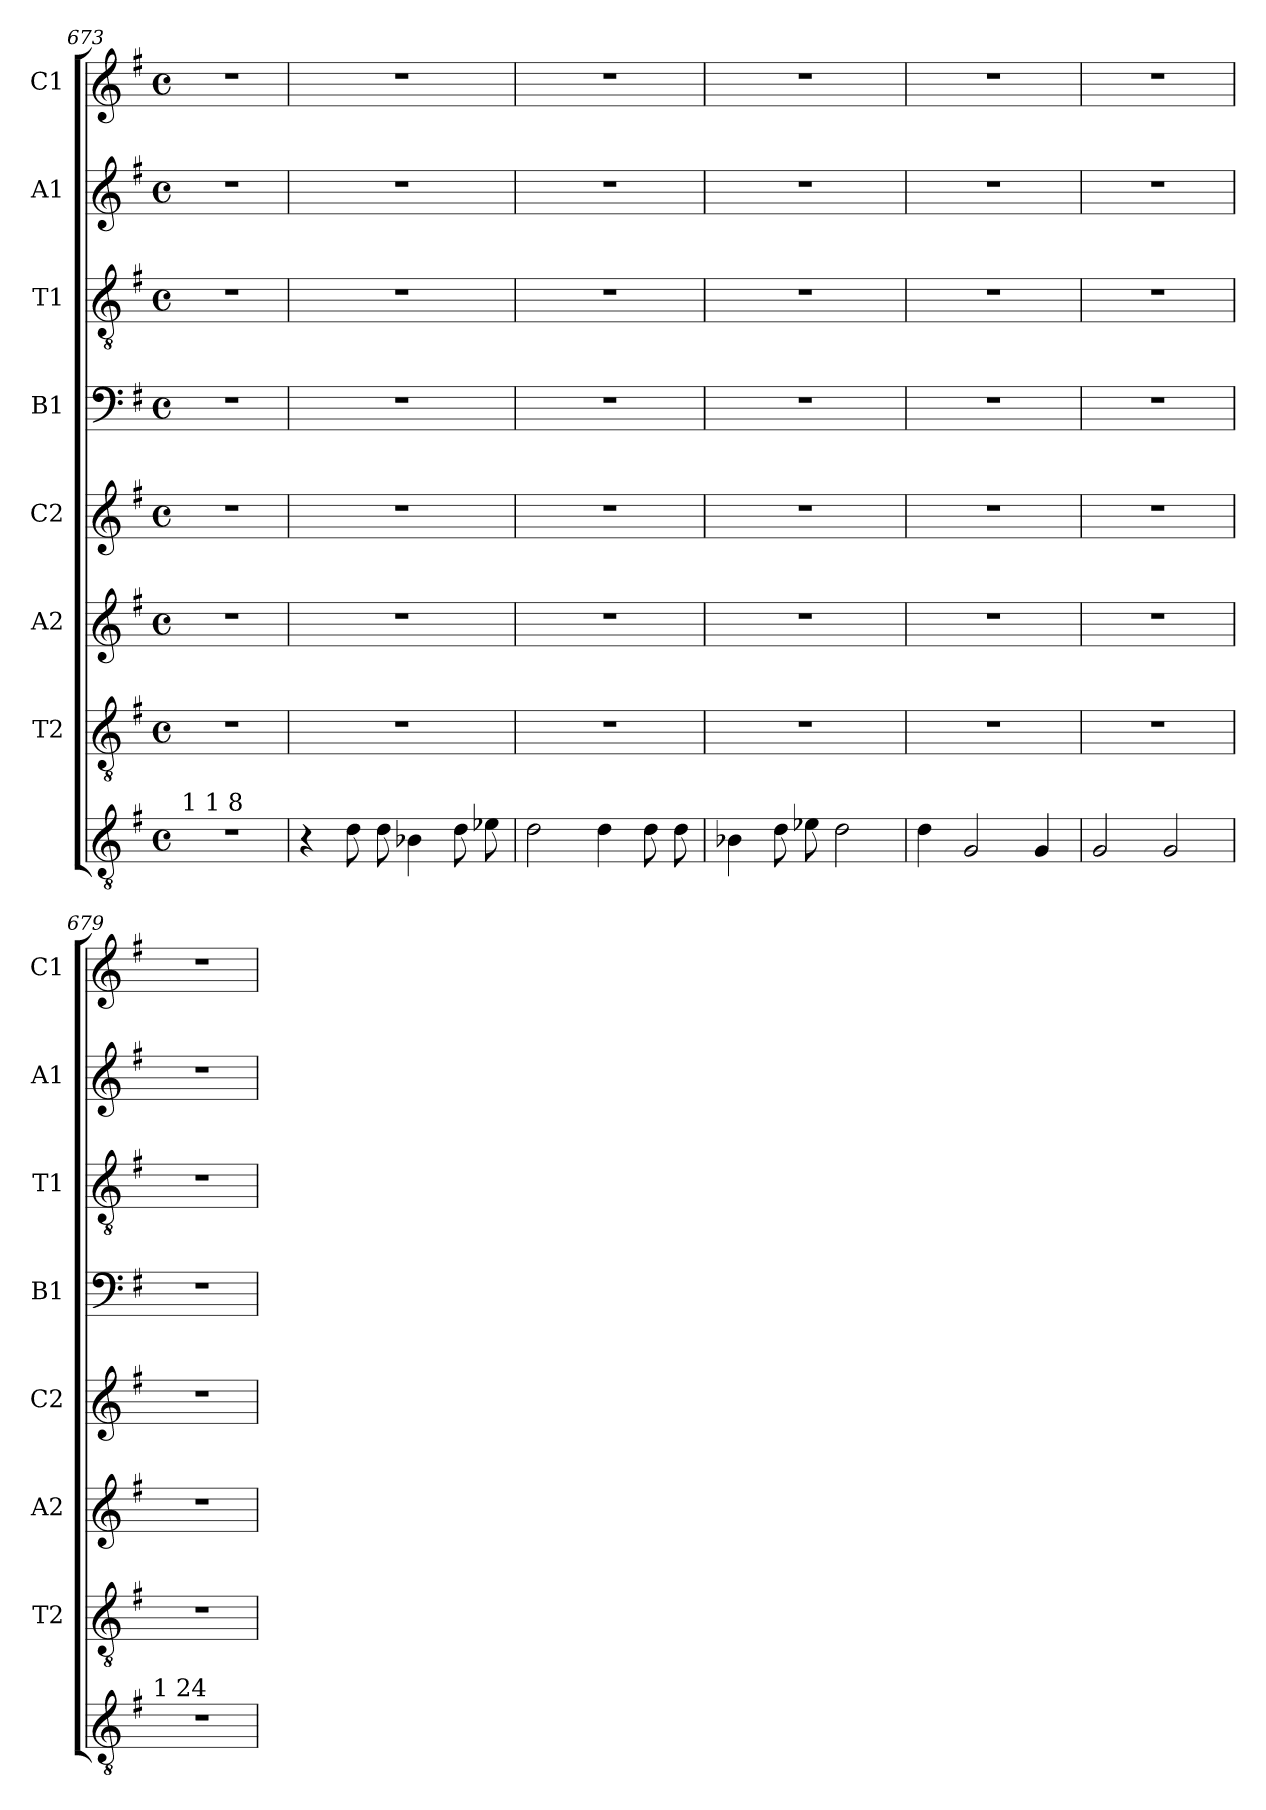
**kern	**kern	**kern	**kern	**kern	**kern	**kern	**kern
*part8	*part7	*part6	*part5	*part4	*part3	*part2	*part1
*staff8	*staff7	*staff6	*staff5	*staff4	*staff3	*staff2	*staff1
*	*I"T2	*I"A2	*I"C2	*I"B1	*I"T1	*I"A1	*I"C1
*	*I'T2	*I'A2	*I'C2	*I'B1	*I'T1	*I'A1	*I'C1
!!LO:LB:g=z
*clefGv2	*clefGv2	*clefG2	*clefG2	*clefF4	*clefGv2	*clefG2	*clefG2
*k[f#]	*k[f#]	*k[f#]	*k[f#]	*k[f#]	*k[f#]	*k[f#]	*k[f#]
*G:	*G:	*G:	*G:	*G:	*G:	*G:	*G:
*M4/4	*M4/4	*M4/4	*M4/4	*M4/4	*M4/4	*M4/4	*M4/4
*met(c)	*met(c)	*met(c)	*met(c)	*met(c)	*met(c)	*met(c)	*met(c)
=673	=673	=673	=673	=673	=673	=673	=673
!LO:TX:a:t=1 1 8	!	!	!	!	!	!	!
1r	1r	1r	1r	1r	1r	1r	1r
=674	=674	=674	=674	=674	=674	=674	=674
4r	1r	1r	1r	1r	1r	1r	1r
8d\	.	.	.	.	.	.	.
8d\	.	.	.	.	.	.	.
4B-X\	.	.	.	.	.	.	.
8d\	.	.	.	.	.	.	.
8e-X\	.	.	.	.	.	.	.
=675	=675	=675	=675	=675	=675	=675	=675
2d\	1r	1r	1r	1r	1r	1r	1r
4d\	.	.	.	.	.	.	.
8d\	.	.	.	.	.	.	.
8d\	.	.	.	.	.	.	.
=676	=676	=676	=676	=676	=676	=676	=676
4B-X\	1r	1r	1r	1r	1r	1r	1r
8d\	.	.	.	.	.	.	.
8e-X\	.	.	.	.	.	.	.
2d\	.	.	.	.	.	.	.
=677	=677	=677	=677	=677	=677	=677	=677
4d\	1r	1r	1r	1r	1r	1r	1r
2G/	.	.	.	.	.	.	.
4G/	.	.	.	.	.	.	.
=678	=678	=678	=678	=678	=678	=678	=678
2G/	1r	1r	1r	1r	1r	1r	1r
2G/	.	.	.	.	.	.	.
!!LO:LB:g=z
=679	=679	=679	=679	=679	=679	=679	=679
!LO:TX:a:t=1 24	!	!	!	!	!	!	!
1r	1r	1r	1r	1r	1r	1r	1r
=	=	=	=	=	=	=	=
*-	*-	*-	*-	*-	*-	*-	*-
